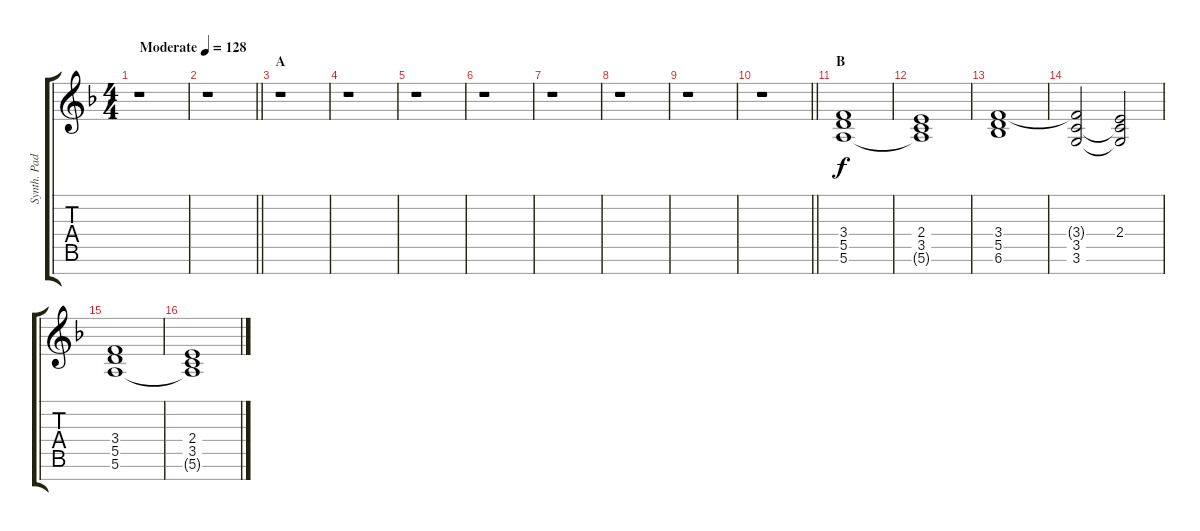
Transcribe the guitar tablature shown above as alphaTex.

\track ("Synth. Pad" "Synth. Pad") {instrument pad2warm}
\staff {score tabs}
\tuning (E5 B4 G4 D4 A3 E3 B2) {hide}
\ts (4 4)
\tempo (128 "Moderate")
\clef g2
\ks f
r.1{dy f instrument pad2warm} |
\barLineRight lightlight
r.1 |
\section ("" "A")
r.1 |
r.1 |
r.1 |
r.1 |
r.1 |
r.1 |
r.1 |
\barLineRight lightlight
r.1 |
\section ("" "B")
(3.4 5.5 5.6).1 |
(2.4 3.5 5.6{t}).1 |
(3.4 5.5 6.6).1 |
(3.4{t} 3.5 3.6).2 (2.4 3.5{t} 3.6{t}).2 |
(3.4 5.5 5.6).1 |
(2.4 3.5 5.6{t}).1
